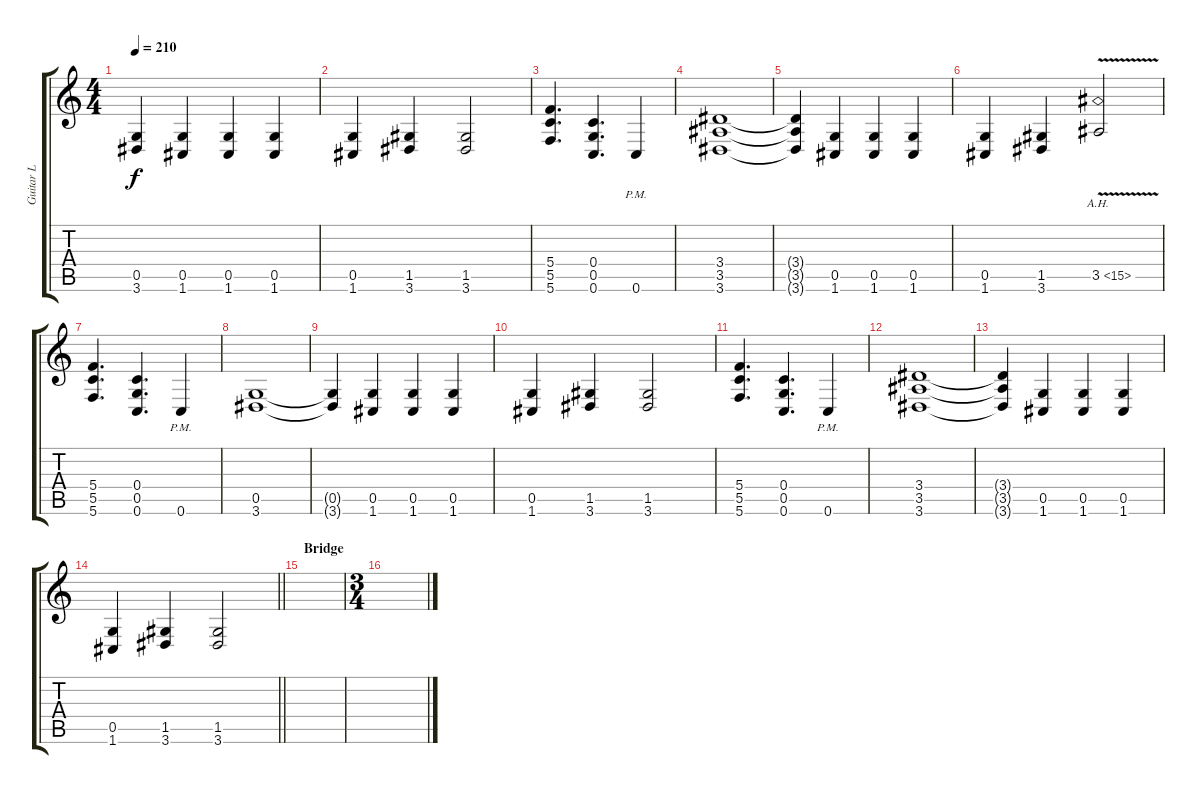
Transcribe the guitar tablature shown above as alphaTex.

\track ("Guitar L" "Guitar L") {instrument distortionguitar}
\staff {score tabs}
\tuning (D4 A3 F3 C3 G2 C2) {hide}
\ts (4 4)
\tempo 210
\clef g2
\ks c
(0.5{t} 3.6{t}).4{dy f} (0.5 1.6).4 (0.5 1.6).4 (0.5 1.6).4 |
(0.5 1.6).4 (1.5 3.6).4 (1.5 3.6).2 |
(5.4 5.5 5.6).4{d} (0.4 0.5 0.6).4{d} 0.6{pm}.4 |
(3.4 3.5 3.6).1 |
(3.4{t} 3.5{t} 3.6{t}).4 (0.5 1.6).4 (0.5 1.6).4 (0.5 1.6).4 |
(0.5 1.6).4 (1.5 3.6).4 3.5{ah 12 v}.2 |
(5.4 5.5 5.6).4{d} (0.4 0.5 0.6).4{d} 0.6{pm}.4 |
(0.5 3.6).1 |
(0.5{t} 3.6{t}).4 (0.5 1.6).4 (0.5 1.6).4 (0.5 1.6).4 |
(0.5 1.6).4 (1.5 3.6).4 (1.5 3.6).2 |
(5.4 5.5 5.6).4{d} (0.4 0.5 0.6).4{d} 0.6{pm}.4 |
(3.4 3.5 3.6).1 |
(3.4{t} 3.5{t} 3.6{t}).4 (0.5 1.6).4 (0.5 1.6).4 (0.5 1.6).4 |
\barLineRight lightlight
(0.5 1.6).4 (1.5 3.6).4 (1.5 3.6).2 |
\section ("" "Bridge")
|
\ts (3 4)
